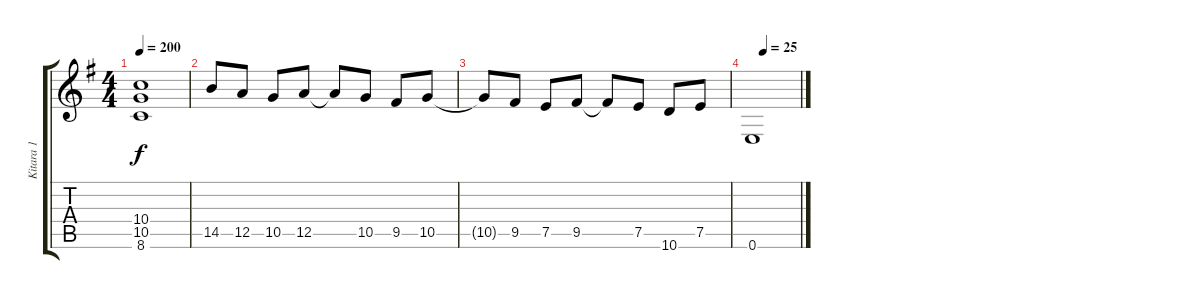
\track ("Kitara 1" "Kitara 1") {instrument distortionguitar}
\staff {score tabs}
\tuning (E4 B3 G3 D3 A2 E2) {hide}
\ts (4 4)
\tempo 200
\clef g2
\ks g
(10.4{t} 10.5{t} 8.6{t}).1{dy f} |
14.5.8 12.5.8 10.5.8 12.5.8 12.5{t}.8 10.5.8 9.5.8 10.5.8 |
10.5{t}.8 9.5.8 7.5.8 9.5.8 9.5{t}.8 7.5.8 10.6.8 7.5.8 |
\tempo (25 0.25)
0.6.1
